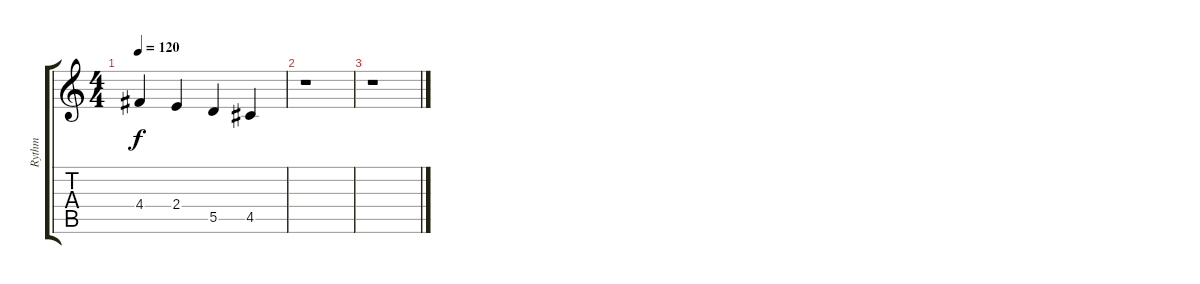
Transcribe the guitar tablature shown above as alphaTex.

\track ("Rythm" "Rythm") {instrument distortionguitar}
\staff {score tabs}
\tuning (E4 B3 G3 D3 A2 E2) {hide}
\ts (4 4)
\tempo 120
\clef g2
\ks c
4.4.4{dy f} 2.4.4 5.5.4 4.5.4 |
r.1 |
r.1
